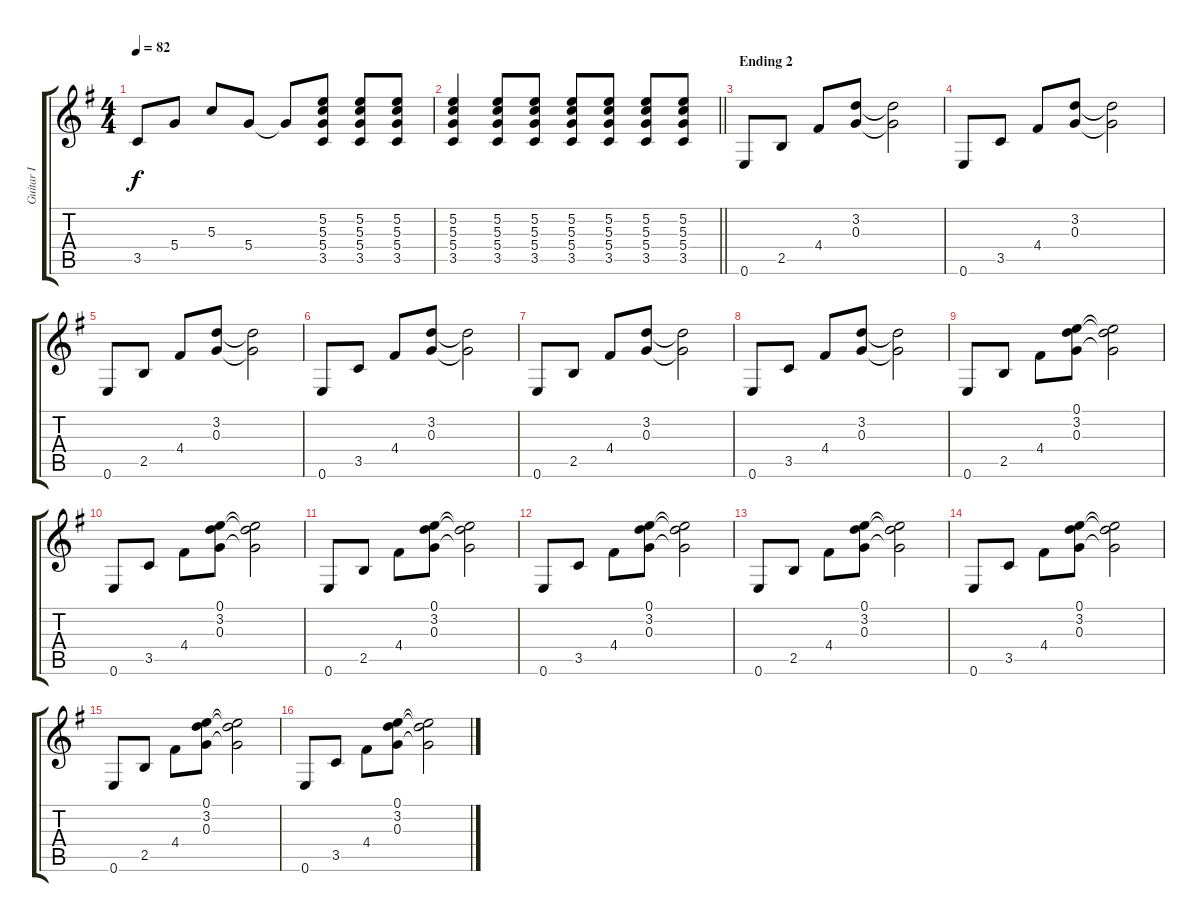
\track ("Guitar I" "Guitar I") {instrument acousticguitarsteel}
\staff {score tabs}
\tuning (E4 B3 G3 D3 A2 E2) {hide}
\ts (4 4)
\tempo 82
\clef g2
\ks eminor
3.5.8{dy f} 5.4.8 5.3.8 5.4.8 5.4{t}.8 (5.2 5.3 5.4 3.5).8 (5.2 5.3 5.4 3.5).8 (5.2 5.3 5.4 3.5).8 |
\barLineRight lightlight
(5.2 5.3 5.4 3.5).4 (5.2 5.3 5.4 3.5).8 (5.2 5.3 5.4 3.5).8 (5.2 5.3 5.4 3.5).8 (5.2 5.3 5.4 3.5).8 (5.2 5.3 5.4 3.5).8 (5.2 5.3 5.4 3.5).8 |
\section ("" "Ending 2")
0.6.8 2.5.8 4.4.8 (3.2 0.3).8 (3.2{t} 0.3{t}).2 |
0.6.8 3.5.8 4.4.8 (3.2 0.3).8 (3.2{t} 0.3{t}).2 |
0.6.8 2.5.8 4.4.8 (3.2 0.3).8 (3.2{t} 0.3{t}).2 |
0.6.8 3.5.8 4.4.8 (3.2 0.3).8 (3.2{t} 0.3{t}).2 |
0.6.8 2.5.8 4.4.8 (3.2 0.3).8 (3.2{t} 0.3{t}).2 |
0.6.8 3.5.8 4.4.8 (3.2 0.3).8 (3.2{t} 0.3{t}).2 |
0.6.8 2.5.8 4.4.8 (0.1 3.2 0.3).8 (0.1{t} 3.2{t} 0.3{t}).2 |
0.6.8 3.5.8 4.4.8 (0.1 3.2 0.3).8 (0.1{t} 3.2{t} 0.3{t}).2 |
0.6.8 2.5.8 4.4.8 (0.1 3.2 0.3).8 (0.1{t} 3.2{t} 0.3{t}).2 |
0.6.8 3.5.8 4.4.8 (0.1 3.2 0.3).8 (0.1{t} 3.2{t} 0.3{t}).2 |
0.6.8 2.5.8 4.4.8 (0.1 3.2 0.3).8 (0.1{t} 3.2{t} 0.3{t}).2 |
0.6.8 3.5.8 4.4.8 (0.1 3.2 0.3).8 (0.1{t} 3.2{t} 0.3{t}).2 |
0.6.8 2.5.8 4.4.8 (0.1 3.2 0.3).8 (0.1{t} 3.2{t} 0.3{t}).2 |
0.6.8 3.5.8 4.4.8 (0.1 3.2 0.3).8 (0.1{t} 3.2{t} 0.3{t}).2
